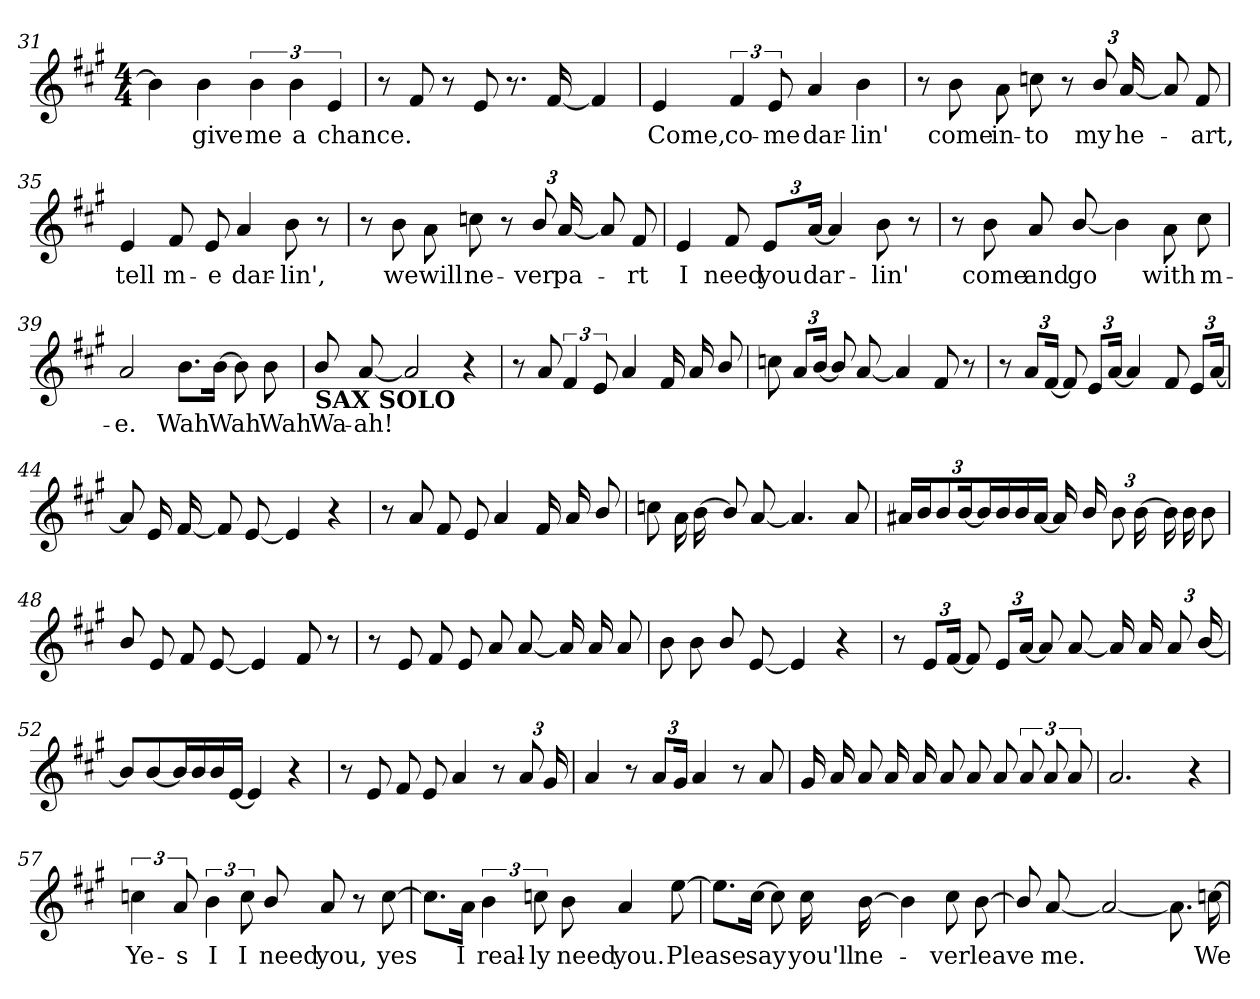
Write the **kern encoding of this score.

**kern	**text
*part1	*part1
*staff1	*staff1
*clefG2	*
*k[f#c#g#]	*
*M4/4	*
=31	=31
4b\]	.
4b\	give
6b\	me
6b\	a
6e/	chance.
=32	=32
8r	.
8f#/	.
8r	.
8e/	.
8.r	.
[<16f#/	.
4f#/]	.
!!LO:LB:g=z
=33	=33
4e/	Come,
6f#/	co-
12e/	me
4a/	dar-
4b\	lin'
=34	=34
8r	.
8b\	come
8a\L	in-
8ccn\	to
8r	.
12b/L	my
[<24a/J	he-
8a/L]	.
8f#/	art,
=35	=35
4e/	tell
8f#/L	m-
8e/	e
4a/	dar-
8b\	lin',
8r	.
!!LO:LB:g=z
=36	=36
8r	.
8b\	we
8a\L	will
8ccn\	ne-
8r	.
12b/L	ver
[<24a/J	pa-
8a/L]	.
8f#/	rt
=37	=37
4e/	I
8f#/	need
12e/L	you
[<24a/J	dar-
4a/]	.
8b\	lin'
8r	.
!!LO:LB:g=z
=38	=38
8r	.
8b\	come
8a/L	and
[>8b/	go
4b\]	.
8a\L	with
8cc#\	m-
=39	=39
2a/	e.
8.b\L	Wah
[>16b\J	Wah
8b\L]	.
8b\	Wah
=40	=40
!LO:TX:b:B:t=SAX SOLO	!
8b/L	Wa-
[<8a/	ah!
2a/]	.
4r	.
=41	=41
8r	.
8a/	.
6f#/	.
12e/	.
4a/	.
16f#/LL	.
16a/J	.
8b/	.
!!LO:LB:g=z
=42	=42
8ccn\	.
12a/L	.
[<24b/J	.
8b/L]	.
[<8a/	.
4a/]	.
8f#/	.
8r	.
=43	=43
8r	.
12a/L	.
[<24f#/J	.
8f#/]	.
12e/L	.
[<24a/J	.
4a/]	.
8f#/	.
12e/L	.
[<24a/J	.
=44	=44
8a/L]	.
16e/L	.
[<16f#/J	.
8f#/L]	.
[<8e/	.
4e/]	.
4r	.
!!LO:LB:g=z
=45	=45
8r	.
8a/	.
8f#/L	.
8e/	.
4a/	.
16f#/LL	.
16a/J	.
8b/	.
=46	=46
8ccn\L	.
16a\L	.
[>16b\J	.
8b/L]	.
[<8a/	.
4.a/]	.
8a/	.
=47	=47
16a#X/LL	.
16b/J	.
12b\L	.
[>24b\J	.
16b/LL]	.
16b/J	.
16b/J	.
[<16a#/J	.
16a#/LL]	.
16b/J	.
12b\L	.
[>24b\J	.
16b\LL]	.
16b\J	.
8b\	.
!!LO:LB:g=z
=48	=48
8b/L	.
8e/	.
8f#/L	.
[<8e/	.
4e/]	.
8f#/	.
8r	.
=49	=49
8r	.
8e/	.
8f#/L	.
8e/	.
8a/L	.
[<8a/	.
16a/LL]	.
16a/J	.
8a/	.
=50	=50
8b\L	.
8b\	.
8b/L	.
[<8e/	.
4e/]	.
4r	.
!!LO:LB:g=z
=51	=51
8r	.
12e/L	.
[<24f#/J	.
8f#/]	.
12e/L	.
[<24a/J	.
8a/L]	.
[<8a/	.
16a/LL]	.
16a/J	.
12a/L	.
[>24b/J	.
=52	=52
8b\L]	.
[>8b\	.
16b/LL]	.
16b/J	.
16b/J	.
[<16e/J	.
4e/]	.
4r	.
=53	=53
8r	.
8e/	.
8f#/L	.
8e/	.
4a/	.
8r	.
12a/L	.
24g#/J	.
!!LO:LB:g=z
=54	=54
4a/	.
8r	.
12a/L	.
24g#/J	.
4a/	.
8r	.
8a/	.
=55	=55
16g#/LL	.
16a/J	.
8a/	.
16a/LL	.
16a/J	.
8a/	.
8a/L	.
8a/	.
12a/L	.
12a/	.
12a/	.
=56	=56
2.a/	.
4r	.
=57	=57
6ccn\	Ye-
12a/	s
6b\	I
12cc\	I
8b/L	need
8a/	you,
8r	.
[>8cc\	yes
!!LO:PB:g=z
=58	=58
8.cc\L]	.
16a\J	I
6b\	real-
12ccn\	ly
8b\	need
4a/	you.
[>8ee\	Please
=59	=59
8.ee\L]	.
[>16cc#\J	say
8cc#\L]	.
16cc#\L	you'll
[>16b\J	ne-
4b\]	.
8cc#\L	ver
[>8b\	leave
=60	=60
8b/L]	.
[<8a/	me.
2a/_	.
8.a\L]	.
[>16ccn\J	We-
=	=
*-	*-
